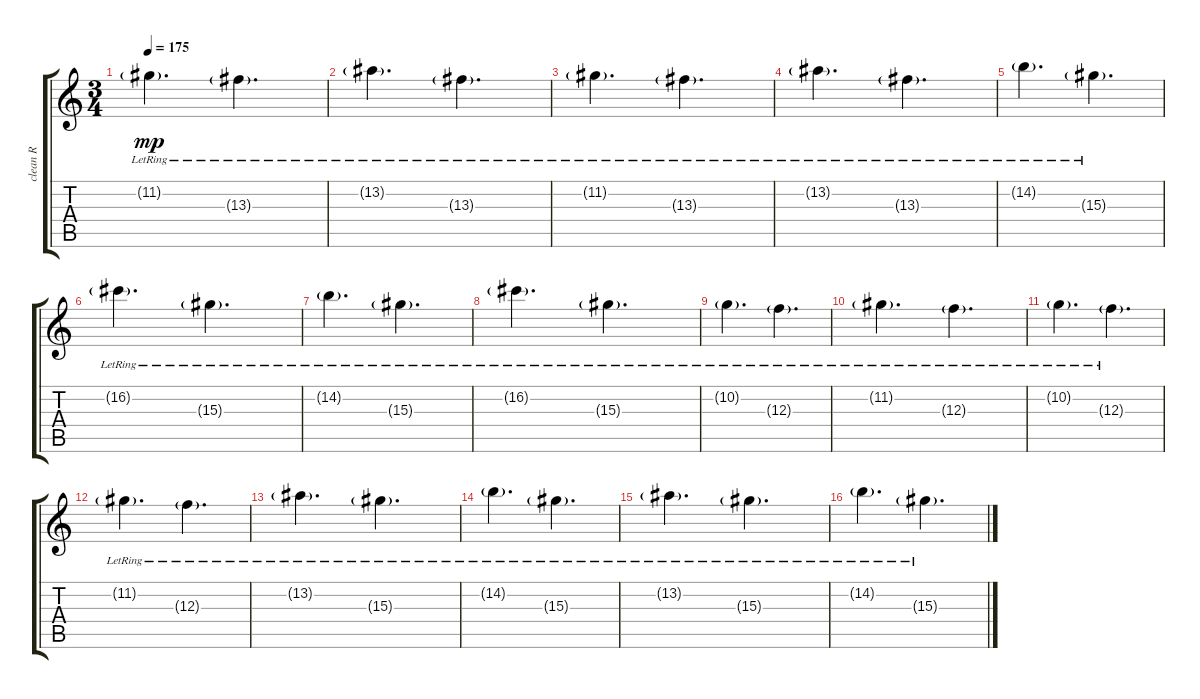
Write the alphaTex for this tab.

\track ("clean R" "clean R") {instrument electricguitarjazz}
\staff {score tabs}
\tuning (D4 A3 F3 C3 G2 C2) {hide}
\ts (3 4)
\tempo 175
\clef g2
\ks c
11.2{g lr}.4{d dy mp} 13.3{g lr}.4{d} |
13.2{g lr}.4{d} 13.3{g lr}.4{d} |
11.2{g lr}.4{d beam merge} 13.3{g lr}.4{d} |
13.2{g lr}.4{d} 13.3{g lr}.4{d} |
14.2{g lr}.4{d beam merge} 15.3{g lr}.4{d} |
16.2{g lr}.4{d beam merge} 15.3{g lr}.4{d} |
14.2{g lr}.4{d} 15.3{g lr}.4{d} |
16.2{g lr}.4{d} 15.3{g lr}.4{d} |
10.2{g lr}.4{d} 12.3{g lr}.4{d} |
11.2{g lr}.4{d} 12.3{g lr}.4{d} |
10.2{g lr}.4{d} 12.3{g lr}.4{d} |
11.2{g lr}.4{d} 12.3{g lr}.4{d} |
13.2{g lr}.4{d} 15.3{g lr}.4{d} |
14.2{g lr}.4{d} 15.3{g lr}.4{d} |
13.2{g lr}.4{d} 15.3{g lr}.4{d} |
14.2{g lr}.4{d} 15.3{g lr}.4{d}
